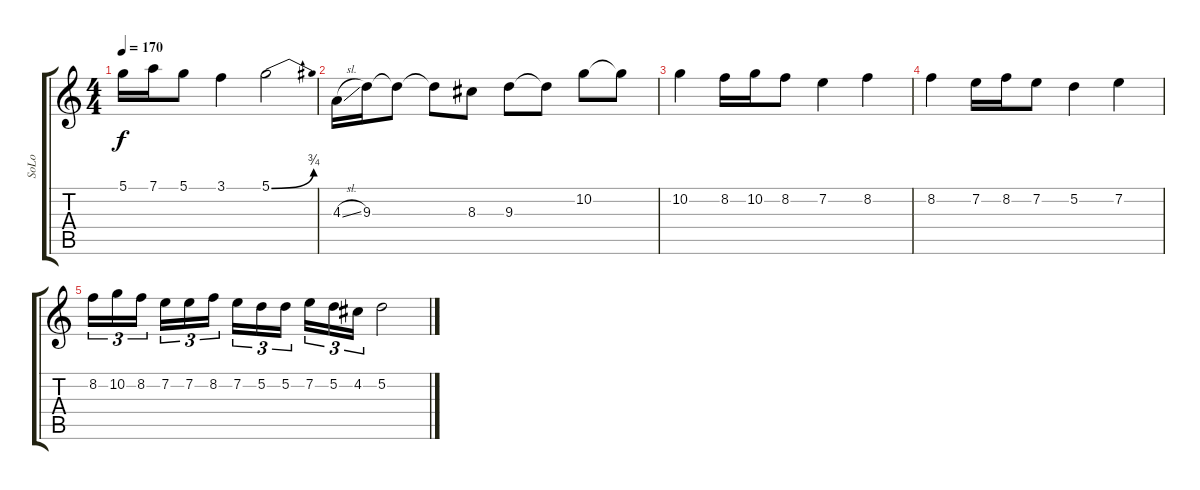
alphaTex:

\track ("SoLo" "SoLo") {instrument distortionguitar}
\staff {score tabs}
\tuning (D4 A3 F3 C3 G2 D2) {hide}
\ts (4 4)
\tempo 170
\clef g2
\ks c
5.1.16{dy f} 7.1.16 5.1.8 3.1.4 5.1{be (bend 0 0 60 3)}.2 |
4.3{sl}.16 9.3.16 9.3{t}.8 9.3{t}.8 8.3.8 9.3.8 9.3{t}.8 10.2.8 10.2{t}.8 |
10.2.4 8.2.16 10.2.16 8.2.8 7.2.4 8.2.4 |
8.2.4 7.2.16 8.2.16 7.2.8 5.2.4 7.2.4 |
8.2.16{tu (3 2)} 10.2.16{tu (3 2)} 8.2.16{tu (3 2) beam splitsecondary} 7.2.16{tu (3 2)} 7.2.16{tu (3 2)} 8.2.16{tu (3 2)} 7.2.16{tu (3 2)} 5.2.16{tu (3 2)} 5.2.16{tu (3 2) beam splitsecondary} 7.2.16{tu (3 2)} 5.2.16{tu (3 2)} 4.2.16{tu (3 2)} 5.2.2
